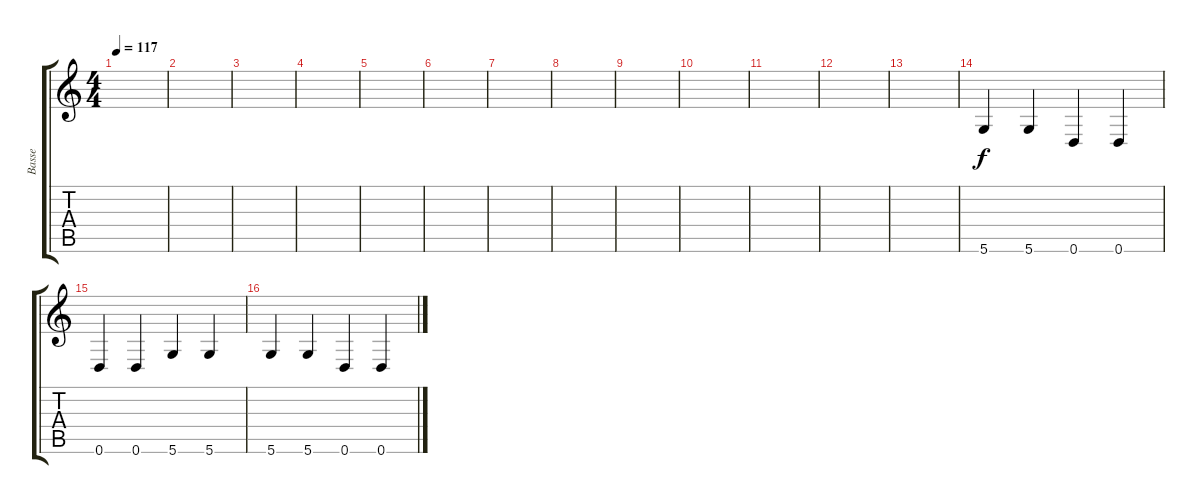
\track ("Basse" "Basse") {instrument acousticguitarsteel}
\staff {score tabs}
\tuning (E4 B3 G3 D3 A2 D2) {hide}
\ts (4 4)
\tempo 117
\clef g2
\ks c
|
|
|
|
|
|
|
|
|
|
|
|
|
5.6.4 5.6.4 0.6.4 0.6.4 |
0.6.4 0.6.4 5.6.4 5.6.4 |
5.6.4 5.6.4 0.6.4 0.6.4
